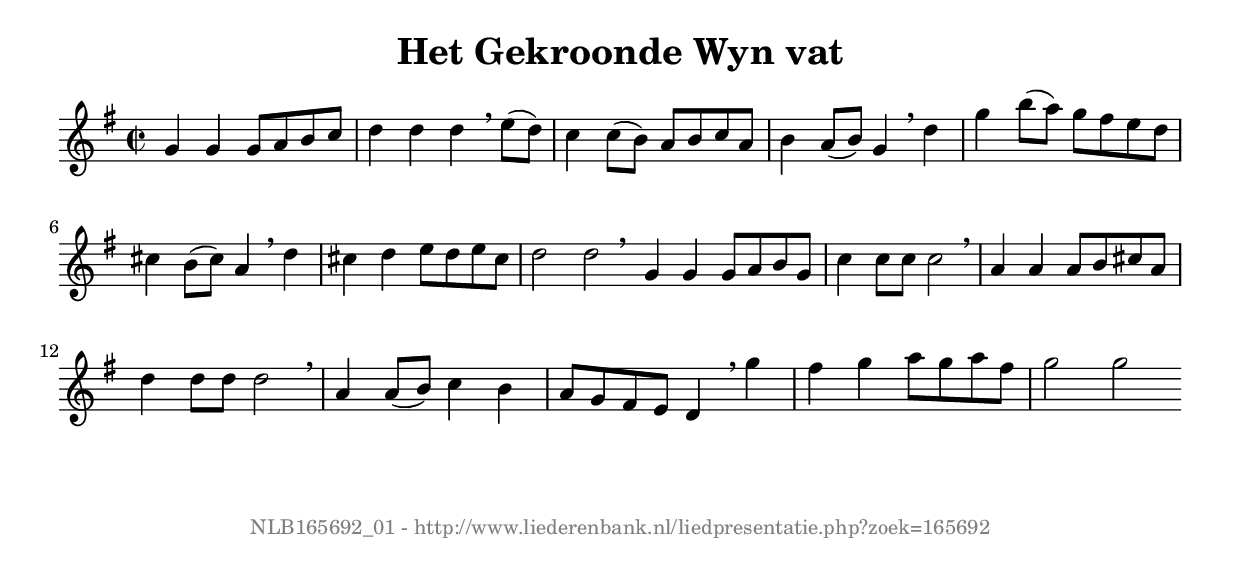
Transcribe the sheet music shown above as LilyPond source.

%
% produced by wce2krn 1.64 (7 June 2014)
%
\version"2.16"
#(append! paper-alist '(("long" . (cons (* 210 mm) (* 2000 mm)))))
#(set-default-paper-size "long")
sb = {\breathe}
mBreak = {\breathe }
bBreak = {\breathe }
x = {\once\override NoteHead #'style = #'cross }
gl=\glissando
itime={\override Staff.TimeSignature #'stencil = ##f }
ficta = {\once\set suggestAccidentals = ##t}
fine = {\once\override Score.RehearsalMark #'self-alignment-X = #1 \mark \markup {\italic{Fine}}}
dc = {\once\override Score.RehearsalMark #'self-alignment-X = #1 \mark \markup {\italic{D.C.}}}
dcf = {\once\override Score.RehearsalMark #'self-alignment-X = #1 \mark \markup {\italic{D.C. al Fine}}}
dcc = {\once\override Score.RehearsalMark #'self-alignment-X = #1 \mark \markup {\italic{D.C. al Coda}}}
ds = {\once\override Score.RehearsalMark #'self-alignment-X = #1 \mark \markup {\italic{D.S.}}}
dsf = {\once\override Score.RehearsalMark #'self-alignment-X = #1 \mark \markup {\italic{D.S. al Fine}}}
dsc = {\once\override Score.RehearsalMark #'self-alignment-X = #1 \mark \markup {\italic{D.S. al Coda}}}
pv = {\set Score.repeatCommands = #'((volta "1"))}
sv = {\set Score.repeatCommands = #'((volta "2"))}
tv = {\set Score.repeatCommands = #'((volta "3"))}
qv = {\set Score.repeatCommands = #'((volta "4"))}
xv = {\set Score.repeatCommands = #'((volta #f))}
\header{ tagline = ""
title = "Het Gekroonde Wyn vat"
}
\score {{
\key g \major
\relative g'
{
\set melismaBusyProperties = #'()
\time 2/2
\tempo 4=120
\override Score.MetronomeMark #'transparent = ##t
\override Score.RehearsalMark #'break-visibility = #(vector #t #t #f)
g4 g g8 a b c d4 d d \sb e8( d) c4 c8( b) a b c a b4 a8( b) g4 \mBreak
d'4 g b8( a) g fis e d cis4 b8( cis) a4 \sb d cis d e8 d e cis d2 d \bar":|:" \bBreak
g,4 g g8 a b g c4 c8 c c2 \sb a4 a a8 b cis a d4 d8 d d2 \mBreak \bar "|"
a4 a8( b) c4 b a8 g fis e d4 \sb g' fis g a8 g a fis g2 g \bar":|"
 }}
 \midi { }
 \layout {
            indent = 0.0\cm
}
}
\markup { \vspace #0 } \markup { \with-color #grey \fill-line { \center-column { \smaller "NLB165692_01 - http://www.liederenbank.nl/liedpresentatie.php?zoek=165692" } } }
